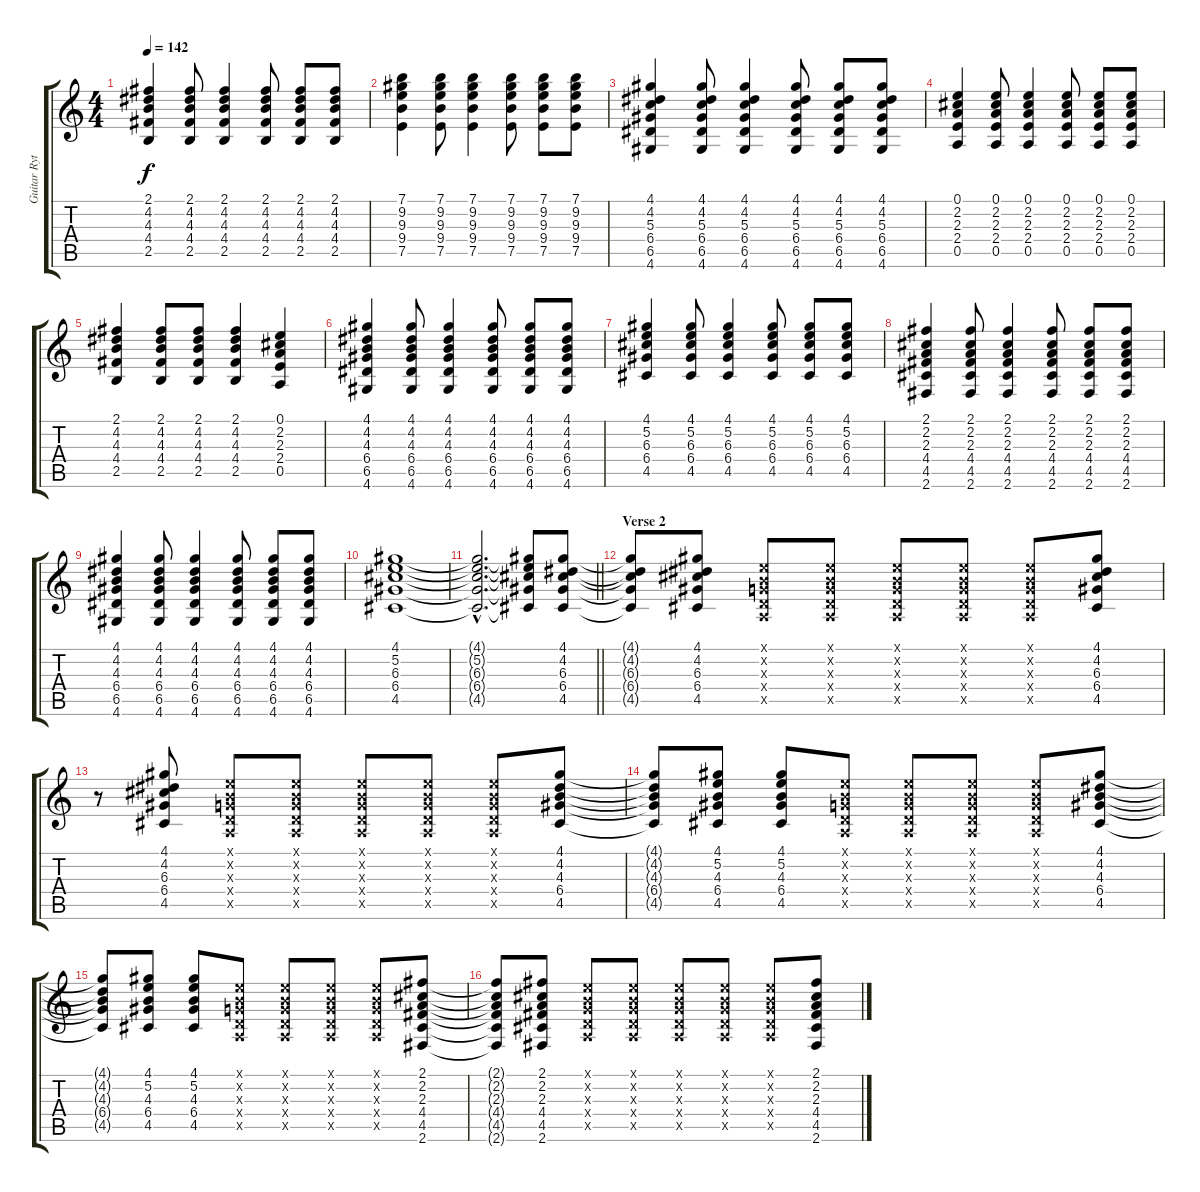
\track ("Guitar Rythm" "Guitar Ryt") {instrument electricguitarclean}
\staff {score tabs}
\tuning (E4 B3 G3 D3 A2 E2) {hide}
\ts (4 4)
\tempo 142
\clef g2
\ks c
(2.1 4.2 4.3 4.4 2.5).4{dy f} (2.1 4.2 4.3 4.4 2.5).8 (2.1 4.2 4.3 4.4 2.5).4 (2.1 4.2 4.3 4.4 2.5).8 (2.1 4.2 4.3 4.4 2.5).8 (2.1 4.2 4.3 4.4 2.5).8 |
(7.1 9.2 9.3 9.4 7.5).4 (7.1 9.2 9.3 9.4 7.5).8 (7.1 9.2 9.3 9.4 7.5).4 (7.1 9.2 9.3 9.4 7.5).8 (7.1 9.2 9.3 9.4 7.5).8 (7.1 9.2 9.3 9.4 7.5).8 |
(4.1 4.2 5.3 6.4 6.5 4.6).4 (4.1 4.2 5.3 6.4 6.5 4.6).8 (4.1 4.2 5.3 6.4 6.5 4.6).4 (4.1 4.2 5.3 6.4 6.5 4.6).8 (4.1 4.2 5.3 6.4 6.5 4.6).8 (4.1 4.2 5.3 6.4 6.5 4.6).8 |
(0.1 2.2 2.3 2.4 0.5).4 (0.1 2.2 2.3 2.4 0.5).8 (0.1 2.2 2.3 2.4 0.5).4 (0.1 2.2 2.3 2.4 0.5).8 (0.1 2.2 2.3 2.4 0.5).8 (0.1 2.2 2.3 2.4 0.5).8 |
(2.1 4.2 4.3 4.4 2.5).4 (2.1 4.2 4.3 4.4 2.5).8 (2.1 4.2 4.3 4.4 2.5).8 (2.1 4.2 4.3 4.4 2.5).4 (0.1 2.2 2.3 2.4 0.5).4 |
(4.1 4.2 4.3 6.4 6.5 4.6).4 (4.1 4.2 4.3 6.4 6.5 4.6).8 (4.1 4.2 4.3 6.4 6.5 4.6).4 (4.1 4.2 4.3 6.4 6.5 4.6).8 (4.1 4.2 4.3 6.4 6.5 4.6).8 (4.1 4.2 4.3 6.4 6.5 4.6).8 |
(4.1 5.2 6.3 6.4 4.5).4 (4.1 5.2 6.3 6.4 4.5).8 (4.1 5.2 6.3 6.4 4.5).4 (4.1 5.2 6.3 6.4 4.5).8 (4.1 5.2 6.3 6.4 4.5).8 (4.1 5.2 6.3 6.4 4.5).8 |
(2.1 2.2 2.3 4.4 4.5 2.6).4 (2.1 2.2 2.3 4.4 4.5 2.6).8 (2.1 2.2 2.3 4.4 4.5 2.6).4 (2.1 2.2 2.3 4.4 4.5 2.6).8 (2.1 2.2 2.3 4.4 4.5 2.6).8 (2.1 2.2 2.3 4.4 4.5 2.6).8 |
(4.1 4.2 4.3 6.4 6.5 4.6).4 (4.1 4.2 4.3 6.4 6.5 4.6).8 (4.1 4.2 4.3 6.4 6.5 4.6).4 (4.1 4.2 4.3 6.4 6.5 4.6).8 (4.1 4.2 4.3 6.4 6.5 4.6).8 (4.1 4.2 4.3 6.4 6.5 4.6).8 |
(4.1 5.2 6.3 6.4 4.5).1 |
\barLineRight lightlight
(4.1{hac t} 5.2{hac t} 6.3{hac t} 6.4{hac t} 4.5{hac t}).2{d} (4.1{t} 5.2{t} 6.3{t} 6.4{t} 4.5{t}).8 (4.1 4.2 6.3 6.4 4.5).8 |
\section ("" "Verse 2")
(4.1{t} 4.2{t} 6.3{t} 6.4{t} 4.5{t}).8 (4.1 4.2 6.3 6.4 4.5).8 (0.1{x} 0.2{x} 0.3{x} 0.4{x} 0.5{x}).8 (0.1{x} 0.2{x} 0.3{x} 0.4{x} 0.5{x}).8 (0.1{x} 0.2{x} 0.3{x} 0.4{x} 0.5{x}).8 (0.1{x} 0.2{x} 0.3{x} 0.4{x} 0.5{x}).8 (0.1{x} 0.2{x} 0.3{x} 0.4{x} 0.5{x}).8 (4.1 4.2 6.3 6.4 4.5).8 |
r.8 (4.1 4.2 6.3 6.4 4.5).8 (0.1{x} 0.2{x} 0.3{x} 0.4{x} 0.5{x}).8 (0.1{x} 0.2{x} 0.3{x} 0.4{x} 0.5{x}).8 (0.1{x} 0.2{x} 0.3{x} 0.4{x} 0.5{x}).8 (0.1{x} 0.2{x} 0.3{x} 0.4{x} 0.5{x}).8 (0.1{x} 0.2{x} 0.3{x} 0.4{x} 0.5{x}).8 (4.1 4.2 4.3 6.4 4.5).8 |
(4.1{t} 4.2{t} 4.3{t} 6.4{t} 4.5{t}).8 (4.1 5.2 4.3 6.4 4.5).8 (4.1 5.2 4.3 6.4 4.5).8 (0.1{x} 0.2{x} 0.3{x} 0.4{x} 0.5{x}).8 (0.1{x} 0.2{x} 0.3{x} 0.4{x} 0.5{x}).8 (0.1{x} 0.2{x} 0.3{x} 0.4{x} 0.5{x}).8 (0.1{x} 0.2{x} 0.3{x} 0.4{x} 0.5{x}).8 (4.1 4.2 4.3 6.4 4.5).8 |
(4.1{t} 4.2{t} 4.3{t} 6.4{t} 4.5{t}).8 (4.1 5.2 4.3 6.4 4.5).8 (4.1 5.2 4.3 6.4 4.5).8 (0.1{x} 0.2{x} 0.3{x} 0.4{x} 0.5{x}).8 (0.1{x} 0.2{x} 0.3{x} 0.4{x} 0.5{x}).8 (0.1{x} 0.2{x} 0.3{x} 0.4{x} 0.5{x}).8 (0.1{x} 0.2{x} 0.3{x} 0.4{x} 0.5{x}).8 (2.1 2.2 2.3 4.4 4.5 2.6).8 |
(2.1{t} 2.2{t} 2.3{t} 4.4{t} 4.5{t} 2.6{t}).8 (2.1 2.2 2.3 4.4 4.5 2.6).8 (0.1{x} 0.2{x} 0.3{x} 0.4{x} 0.5{x}).8 (0.1{x} 0.2{x} 0.3{x} 0.4{x} 0.5{x}).8 (0.1{x} 0.2{x} 0.3{x} 0.4{x} 0.5{x}).8 (0.1{x} 0.2{x} 0.3{x} 0.4{x} 0.5{x}).8 (0.1{x} 0.2{x} 0.3{x} 0.4{x} 0.5{x}).8 (2.1 2.2 2.3 4.4 4.5 2.6).8
